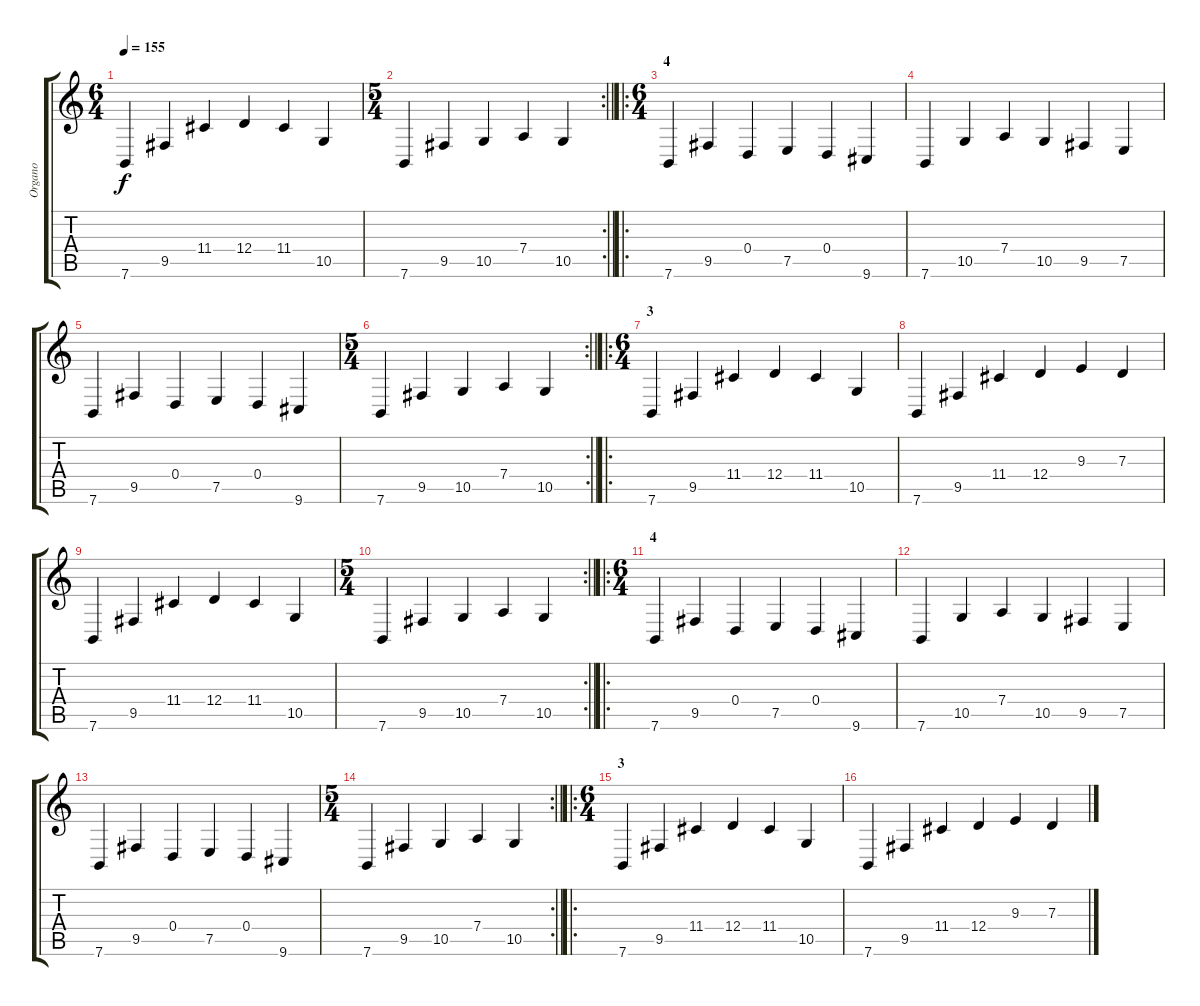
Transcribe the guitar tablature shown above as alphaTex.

\track ("Organo" "Organo") {instrument acousticgrandpiano}
\staff {score tabs}
\tuning (E4 B3 G3 D3 A2 E2) {hide}
\ts (6 4)
\tempo 155
\clef g2
\ks c
7.6.4{dy f} 9.5.4 11.4.4 12.4.4 11.4.4 10.5.4 |
\rc 2
\ts (5 4)
\barLineRight lightlight
7.6.4 9.5.4 10.5.4 7.4.4 10.5.4 |
\ro
\ts (6 4)
\section ("" "4")
7.6.4 9.5.4 0.4.4 7.5.4 0.4.4 9.6.4 |
7.6.4 10.5.4 7.4.4 10.5.4 9.5.4 7.5.4 |
7.6.4 9.5.4 0.4.4 7.5.4 0.4.4 9.6.4 |
\rc 2
\ts (5 4)
\barLineRight lightlight
7.6.4 9.5.4 10.5.4 7.4.4 10.5.4 |
\ro
\ts (6 4)
\section ("" "3")
7.6.4 9.5.4 11.4.4 12.4.4 11.4.4 10.5.4 |
7.6.4 9.5.4 11.4.4 12.4.4 9.3.4 7.3.4 |
7.6.4 9.5.4 11.4.4 12.4.4 11.4.4 10.5.4 |
\rc 2
\ts (5 4)
\barLineRight lightlight
7.6.4 9.5.4 10.5.4 7.4.4 10.5.4 |
\ro
\ts (6 4)
\section ("" "4")
7.6.4 9.5.4 0.4.4 7.5.4 0.4.4 9.6.4 |
7.6.4 10.5.4 7.4.4 10.5.4 9.5.4 7.5.4 |
7.6.4 9.5.4 0.4.4 7.5.4 0.4.4 9.6.4 |
\rc 2
\ts (5 4)
\barLineRight lightlight
7.6.4 9.5.4 10.5.4 7.4.4 10.5.4 |
\ro
\ts (6 4)
\section ("" "3")
7.6.4 9.5.4 11.4.4 12.4.4 11.4.4 10.5.4 |
7.6.4 9.5.4 11.4.4 12.4.4 9.3.4 7.3.4
